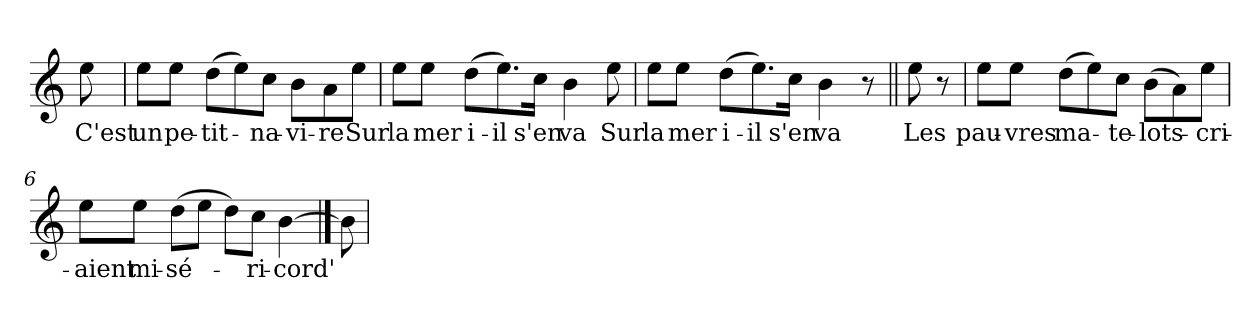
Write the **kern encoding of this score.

**kern	**text
*part1	*part1
*staff1	*staff1
*clefG2	*
*k[]	*
*C:	*
=	=
!	!LO:LY:b
8ee\	C'est
=1	=1
!	!LO:LY:b
8ee\L	un
!	!LO:LY:b
8ee\J	pe-
!	!LO:LY:b
(>8dd\L	-tit-
8ee\)	.
!	!LO:LY:b
8cc\J	-na-
!	!LO:LY:b
8b\L	-vi-
!	!LO:LY:b
8a\	-re
!	!LO:LY:b
8ee\J	Sur
=2	=2
!	!LO:LY:b
8ee\L	la
!	!LO:LY:b
8ee\J	mer
!	!LO:LY:b
(>8dd\L	i-
!	!LO:LY:b
8.ee\)	-il
!	!LO:LY:b
16cc\Jk	s'en
!	!LO:LY:b
4b\	va
!	!LO:LY:b
8ee\	Sur
=3	=3
!	!LO:LY:b
8ee\L	la
!	!LO:LY:b
8ee\J	mer
!	!LO:LY:b
(>8dd\L	i-
!	!LO:LY:b
8.ee\)	-il
!	!LO:LY:b
16cc\Jk	s'en
!	!LO:LY:b
4b\	va
8r	.
!!LO:LB:g=z
=4||	=4||
!	!LO:LY:b
8ee\	Les
8r	.
=5	=5
!	!LO:LY:b
8ee\L	pau-
!	!LO:LY:b
8ee\J	-vres
!	!LO:LY:b
(>8dd\L	ma-
8ee\)	.
!	!LO:LY:b
8cc\J	-te-
!	!LO:LY:b
(>8b\L	-lots-
8a\)	.
!	!LO:LY:b
8ee\J	-cri-
=6	=6
!	!LO:LY:b
8ee\L	-aient
!	!LO:LY:b
8ee\J	mi-
!	!LO:LY:b
(>8dd\L	-sé-
8ee\J	.
8dd\L)	.
!	!LO:LY:b
8cc\J	-ri-
!	!LO:LY:b
[4b\	-cord'
==7	==7
8b\]	.
=	=
*-	*-
